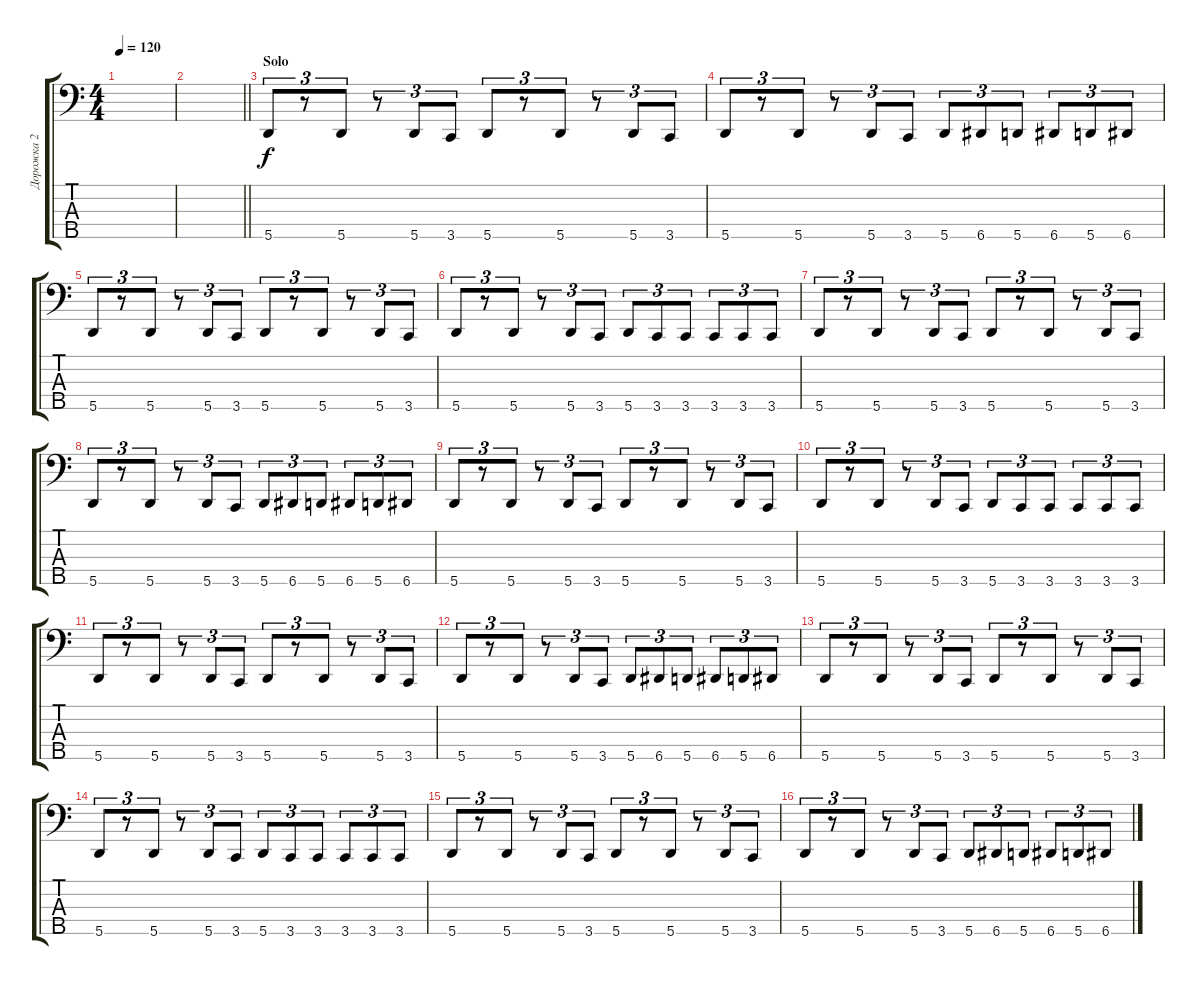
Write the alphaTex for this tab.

\track ("Дорожка 2" "Дорожка 2") {instrument electricbassfinger}
\staff {score tabs}
\tuning (F2 C2 G1 D1 A0) {hide}
\ts (4 4)
\tempo 120
\clef f4
\ks c
|
\barLineRight lightlight
|
\section ("" "Solo")
5.5.8{tu (3 2)} r.8{tu (3 2)} 5.5.8{tu (3 2)} r.8{tu (3 2)} 5.5.8{tu (3 2)} 3.5.8{tu (3 2)} 5.5.8{tu (3 2)} r.8{tu (3 2)} 5.5.8{tu (3 2)} r.8{tu (3 2)} 5.5.8{tu (3 2)} 3.5.8{tu (3 2)} |
5.5.8{tu (3 2)} r.8{tu (3 2)} 5.5.8{tu (3 2)} r.8{tu (3 2)} 5.5.8{tu (3 2)} 3.5.8{tu (3 2)} 5.5.8{tu (3 2)} 6.5.8{tu (3 2)} 5.5.8{tu (3 2)} 6.5.8{tu (3 2)} 5.5.8{tu (3 2)} 6.5.8{tu (3 2)} |
5.5.8{tu (3 2)} r.8{tu (3 2)} 5.5.8{tu (3 2)} r.8{tu (3 2)} 5.5.8{tu (3 2)} 3.5.8{tu (3 2)} 5.5.8{tu (3 2)} r.8{tu (3 2)} 5.5.8{tu (3 2)} r.8{tu (3 2)} 5.5.8{tu (3 2)} 3.5.8{tu (3 2)} |
5.5.8{tu (3 2)} r.8{tu (3 2)} 5.5.8{tu (3 2)} r.8{tu (3 2)} 5.5.8{tu (3 2)} 3.5.8{tu (3 2)} 5.5.8{tu (3 2)} 3.5.8{tu (3 2)} 3.5.8{tu (3 2)} 3.5.8{tu (3 2)} 3.5.8{tu (3 2)} 3.5.8{tu (3 2)} |
5.5.8{tu (3 2)} r.8{tu (3 2)} 5.5.8{tu (3 2)} r.8{tu (3 2)} 5.5.8{tu (3 2)} 3.5.8{tu (3 2)} 5.5.8{tu (3 2)} r.8{tu (3 2)} 5.5.8{tu (3 2)} r.8{tu (3 2)} 5.5.8{tu (3 2)} 3.5.8{tu (3 2)} |
5.5.8{tu (3 2)} r.8{tu (3 2)} 5.5.8{tu (3 2)} r.8{tu (3 2)} 5.5.8{tu (3 2)} 3.5.8{tu (3 2)} 5.5.8{tu (3 2)} 6.5.8{tu (3 2)} 5.5.8{tu (3 2)} 6.5.8{tu (3 2)} 5.5.8{tu (3 2)} 6.5.8{tu (3 2)} |
5.5.8{tu (3 2)} r.8{tu (3 2)} 5.5.8{tu (3 2)} r.8{tu (3 2)} 5.5.8{tu (3 2)} 3.5.8{tu (3 2)} 5.5.8{tu (3 2)} r.8{tu (3 2)} 5.5.8{tu (3 2)} r.8{tu (3 2)} 5.5.8{tu (3 2)} 3.5.8{tu (3 2)} |
5.5.8{tu (3 2)} r.8{tu (3 2)} 5.5.8{tu (3 2)} r.8{tu (3 2)} 5.5.8{tu (3 2)} 3.5.8{tu (3 2)} 5.5.8{tu (3 2)} 3.5.8{tu (3 2)} 3.5.8{tu (3 2)} 3.5.8{tu (3 2)} 3.5.8{tu (3 2)} 3.5.8{tu (3 2)} |
5.5.8{tu (3 2)} r.8{tu (3 2)} 5.5.8{tu (3 2)} r.8{tu (3 2)} 5.5.8{tu (3 2)} 3.5.8{tu (3 2)} 5.5.8{tu (3 2)} r.8{tu (3 2)} 5.5.8{tu (3 2)} r.8{tu (3 2)} 5.5.8{tu (3 2)} 3.5.8{tu (3 2)} |
5.5.8{tu (3 2)} r.8{tu (3 2)} 5.5.8{tu (3 2)} r.8{tu (3 2)} 5.5.8{tu (3 2)} 3.5.8{tu (3 2)} 5.5.8{tu (3 2)} 6.5.8{tu (3 2)} 5.5.8{tu (3 2)} 6.5.8{tu (3 2)} 5.5.8{tu (3 2)} 6.5.8{tu (3 2)} |
5.5.8{tu (3 2)} r.8{tu (3 2)} 5.5.8{tu (3 2)} r.8{tu (3 2)} 5.5.8{tu (3 2)} 3.5.8{tu (3 2)} 5.5.8{tu (3 2)} r.8{tu (3 2)} 5.5.8{tu (3 2)} r.8{tu (3 2)} 5.5.8{tu (3 2)} 3.5.8{tu (3 2)} |
5.5.8{tu (3 2)} r.8{tu (3 2)} 5.5.8{tu (3 2)} r.8{tu (3 2)} 5.5.8{tu (3 2)} 3.5.8{tu (3 2)} 5.5.8{tu (3 2)} 3.5.8{tu (3 2)} 3.5.8{tu (3 2)} 3.5.8{tu (3 2)} 3.5.8{tu (3 2)} 3.5.8{tu (3 2)} |
5.5.8{tu (3 2)} r.8{tu (3 2)} 5.5.8{tu (3 2)} r.8{tu (3 2)} 5.5.8{tu (3 2)} 3.5.8{tu (3 2)} 5.5.8{tu (3 2)} r.8{tu (3 2)} 5.5.8{tu (3 2)} r.8{tu (3 2)} 5.5.8{tu (3 2)} 3.5.8{tu (3 2)} |
5.5.8{tu (3 2)} r.8{tu (3 2)} 5.5.8{tu (3 2)} r.8{tu (3 2)} 5.5.8{tu (3 2)} 3.5.8{tu (3 2)} 5.5.8{tu (3 2)} 6.5.8{tu (3 2)} 5.5.8{tu (3 2)} 6.5.8{tu (3 2)} 5.5.8{tu (3 2)} 6.5.8{tu (3 2)}
